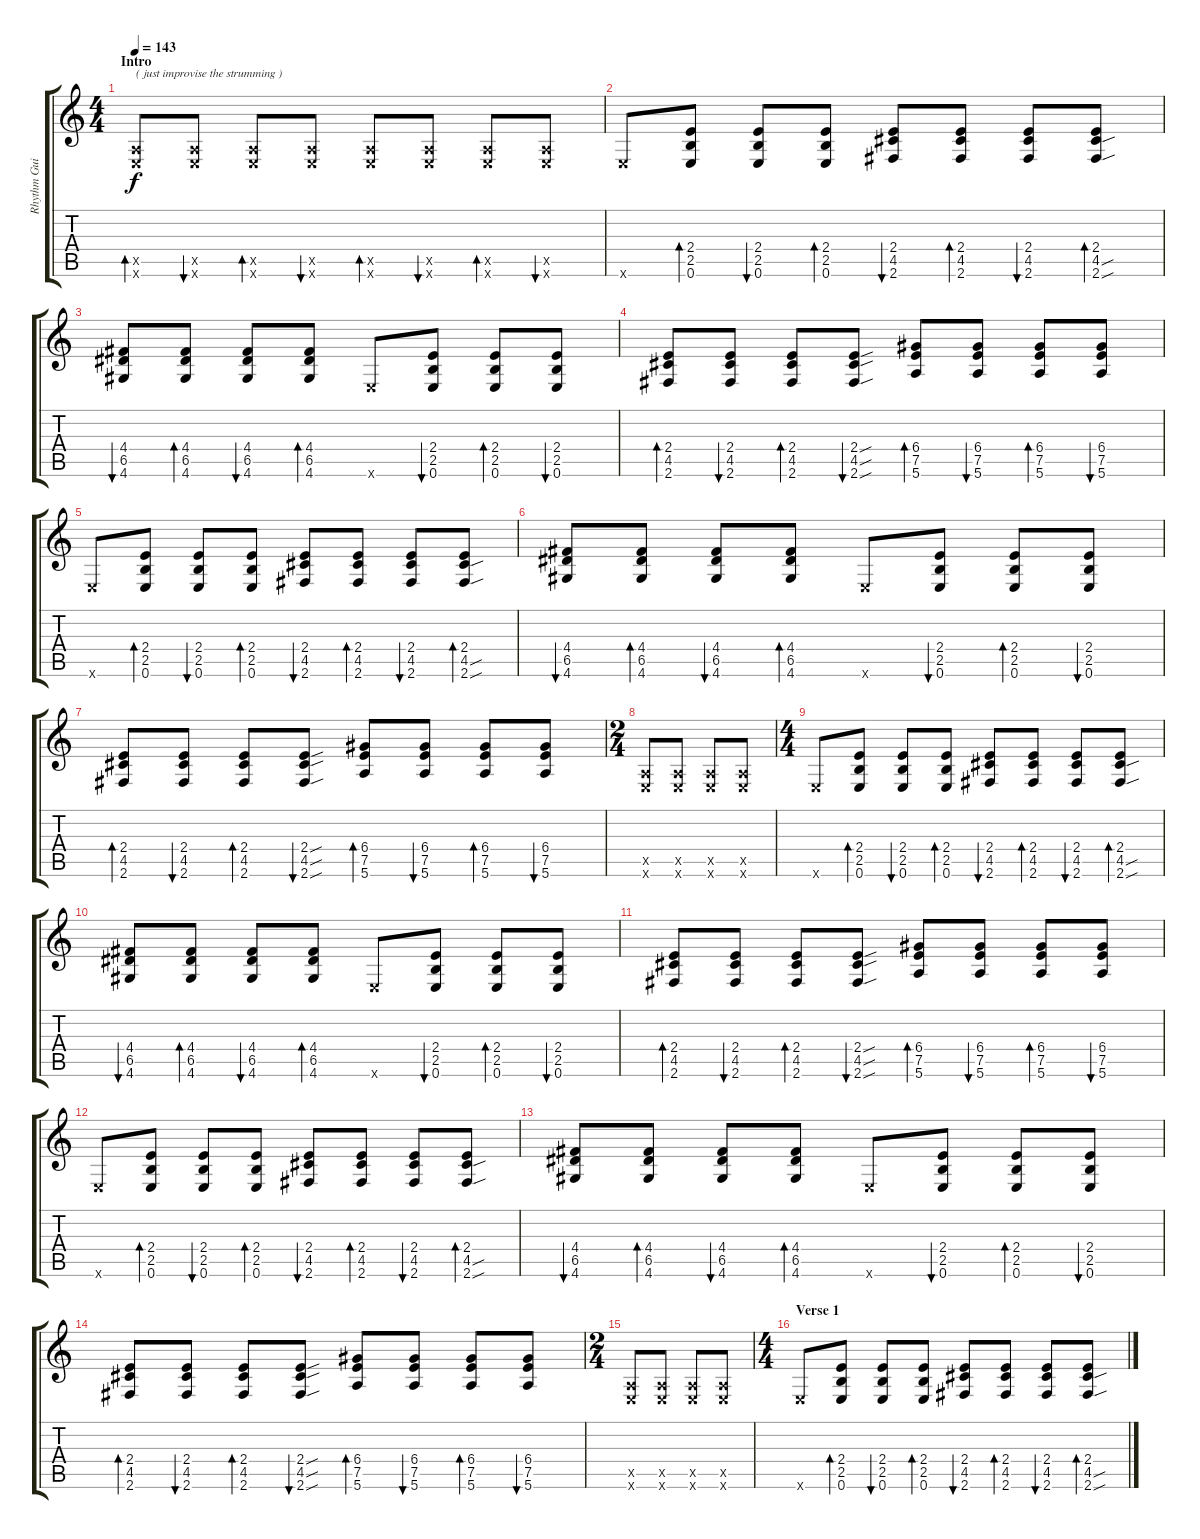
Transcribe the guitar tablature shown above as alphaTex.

\track ("Rhythm Guitar" "Rhythm Gui") {instrument acousticguitarsteel}
\staff {score tabs}
\tuning (E4 B3 G3 D3 A2 E2) {hide}
\ts (4 4)
\section ("" "Intro")
\tempo 143
\clef g2
\ks c
(0.5{x} 0.6{x}).8{bd 30 txt "( just improvise the strumming )" dy f instrument acousticguitarsteel} (0.5{x} 0.6{x}).8{bu 30} (0.5{x} 0.6{x}).8{bd 30} (0.5{x} 0.6{x}).8{bu 30} (0.5{x} 0.6{x}).8{bd 30} (0.5{x} 0.6{x}).8{bu 30} (0.5{x} 0.6{x}).8{bd 30} (0.5{x} 0.6{x}).8{bu 30} |
0.6{x}.8 (2.4 2.5 0.6).8{bd 30} (2.4 2.5 0.6).8{bu 30} (2.4 2.5 0.6).8{bd 30} (2.4 4.5 2.6).8{bu 30} (2.4 4.5 2.6).8{bd 30} (2.4 4.5 2.6).8{bu 30} (2.4 4.5{sou} 2.6{sou}).8{bd 30} |
(4.4 6.5 4.6).8{bu 30} (4.4 6.5 4.6).8{bd 30} (4.4 6.5 4.6).8{bu 30} (4.4 6.5 4.6).8{bd 30} 0.6{x}.8 (2.4 2.5 0.6).8{bu 30} (2.4 2.5 0.6).8{bd 30} (2.4 2.5 0.6).8{bu 30} |
(2.4 4.5 2.6).8{bd 30} (2.4 4.5 2.6).8{bu 30} (2.4 4.5 2.6).8{bd 30} (2.4{sou} 4.5{sou} 2.6{sou}).8{bu 30} (6.4 7.5 5.6).8{bd 30} (6.4 7.5 5.6).8{bu 30} (6.4 7.5 5.6).8{bd 30} (6.4 7.5 5.6).8{bu 30} |
0.6{x}.8 (2.4 2.5 0.6).8{bd 30} (2.4 2.5 0.6).8{bu 30} (2.4 2.5 0.6).8{bd 30} (2.4 4.5 2.6).8{bu 30} (2.4 4.5 2.6).8{bd 30} (2.4 4.5 2.6).8{bu 30} (2.4 4.5{sou} 2.6{sou}).8{bd 30} |
(4.4 6.5 4.6).8{bu 30} (4.4 6.5 4.6).8{bd 30} (4.4 6.5 4.6).8{bu 30} (4.4 6.5 4.6).8{bd 30} 0.6{x}.8 (2.4 2.5 0.6).8{bu 30} (2.4 2.5 0.6).8{bd 30} (2.4 2.5 0.6).8{bu 30} |
(2.4 4.5 2.6).8{bd 30} (2.4 4.5 2.6).8{bu 30} (2.4 4.5 2.6).8{bd 30} (2.4{sou} 4.5{sou} 2.6{sou}).8{bu 30} (6.4 7.5 5.6).8{bd 30} (6.4 7.5 5.6).8{bu 30} (6.4 7.5 5.6).8{bd 30} (6.4 7.5 5.6).8{bu 30} |
\ts (2 4)
(0.5{x} 0.6{x}).8 (0.5{x} 0.6{x}).8 (0.5{x} 0.6{x}).8 (0.5{x} 0.6{x}).8 |
\ts (4 4)
0.6{x}.8 (2.4 2.5 0.6).8{bd 30} (2.4 2.5 0.6).8{bu 30} (2.4 2.5 0.6).8{bd 30} (2.4 4.5 2.6).8{bu 30} (2.4 4.5 2.6).8{bd 30} (2.4 4.5 2.6).8{bu 30} (2.4 4.5{sou} 2.6{sou}).8{bd 30} |
(4.4 6.5 4.6).8{bu 30} (4.4 6.5 4.6).8{bd 30} (4.4 6.5 4.6).8{bu 30} (4.4 6.5 4.6).8{bd 30} 0.6{x}.8 (2.4 2.5 0.6).8{bu 30} (2.4 2.5 0.6).8{bd 30} (2.4 2.5 0.6).8{bu 30} |
(2.4 4.5 2.6).8{bd 30} (2.4 4.5 2.6).8{bu 30} (2.4 4.5 2.6).8{bd 30} (2.4{sou} 4.5{sou} 2.6{sou}).8{bu 30} (6.4 7.5 5.6).8{bd 30} (6.4 7.5 5.6).8{bu 30} (6.4 7.5 5.6).8{bd 30} (6.4 7.5 5.6).8{bu 30} |
0.6{x}.8 (2.4 2.5 0.6).8{bd 30} (2.4 2.5 0.6).8{bu 30} (2.4 2.5 0.6).8{bd 30} (2.4 4.5 2.6).8{bu 30} (2.4 4.5 2.6).8{bd 30} (2.4 4.5 2.6).8{bu 30} (2.4 4.5{sou} 2.6{sou}).8{bd 30} |
(4.4 6.5 4.6).8{bu 30} (4.4 6.5 4.6).8{bd 30} (4.4 6.5 4.6).8{bu 30} (4.4 6.5 4.6).8{bd 30} 0.6{x}.8 (2.4 2.5 0.6).8{bu 30} (2.4 2.5 0.6).8{bd 30} (2.4 2.5 0.6).8{bu 30} |
(2.4 4.5 2.6).8{bd 30} (2.4 4.5 2.6).8{bu 30} (2.4 4.5 2.6).8{bd 30} (2.4{sou} 4.5{sou} 2.6{sou}).8{bu 30} (6.4 7.5 5.6).8{bd 30} (6.4 7.5 5.6).8{bu 30} (6.4 7.5 5.6).8{bd 30} (6.4 7.5 5.6).8{bu 30} |
\ts (2 4)
(0.5{x} 0.6{x}).8 (0.5{x} 0.6{x}).8 (0.5{x} 0.6{x}).8 (0.5{x} 0.6{x}).8 |
\ts (4 4)
\section ("" "Verse 1")
0.6{x}.8 (2.4 2.5 0.6).8{bd 30} (2.4 2.5 0.6).8{bu 30} (2.4 2.5 0.6).8{bd 30} (2.4 4.5 2.6).8{bu 30} (2.4 4.5 2.6).8{bd 30} (2.4 4.5 2.6).8{bu 30} (2.4 4.5{sou} 2.6{sou}).8{bd 30}
